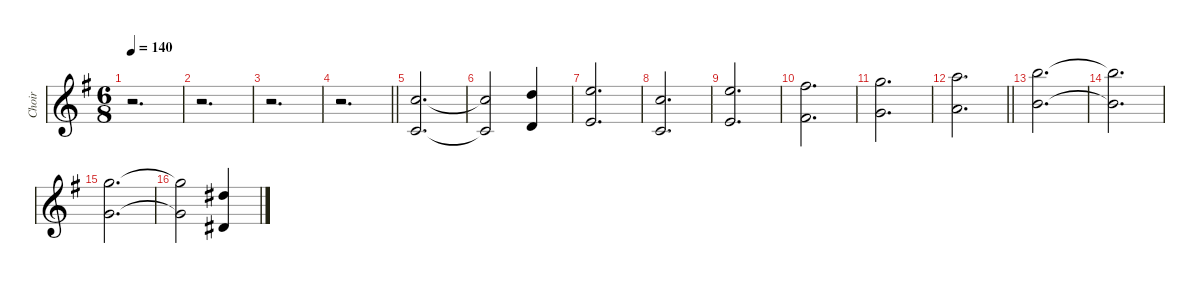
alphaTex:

\defaultSystemsLayout 8
\hideDynamics
\bracketExtendMode groupsimilarinstruments
\firstSystemTrackNameMode fullname
\otherSystemsTrackNameOrientation horizontal
\track ("Choir" "chr.") {defaultSystemsLayout 8 instrument choiraahs}
\staff {score}
\tuning (E4 B3 G3 D3 A2 E2)
\ts (6 8)
\tempo 140
\clef g2
\ks g
r.2{d dy f beam Down} |
r.2{d beam Down} |
r.2{d beam Down} |
\barLineRight lightlight
r.2{d beam Down} |
(13.2{acc forcenatural} 10.4{acc forcenatural}).2{d beam Up} |
(13.2{t acc forcenatural} 10.4{t acc forcenatural}).2{beam Up} (15.2{acc forcenatural} 12.4{acc forcenatural}).4{beam Up} |
(17.2{acc forcenatural} 14.4{acc forcenatural}).2{d beam Up} |
(13.2{acc forcenatural} 10.4{acc forcenatural}).2{d beam Up} |
(17.2{acc forcenatural} 14.4{acc forcenatural}).2{d beam Up} |
(19.2{acc #} 16.4{acc #}).2{d beam Down} |
(20.2{acc forcenatural} 17.4{acc forcenatural}).2{d beam Down} |
\barLineRight lightlight
(22.2{acc forcenatural} 19.4{acc forcenatural}).2{d beam Down} |
(24.2{acc forcenatural} 21.4{acc forcenatural}).2{d beam Down} |
(24.2{t acc forcenatural} 21.4{t acc forcenatural}).2{d beam Down} |
(20.2{acc forcenatural} 17.4{acc forcenatural}).2{d beam Down} |
(20.2{t acc forcenatural} 17.4{t acc forcenatural}).2{beam Down} (16.2{acc #} 13.4{acc #}).4{beam Up}
